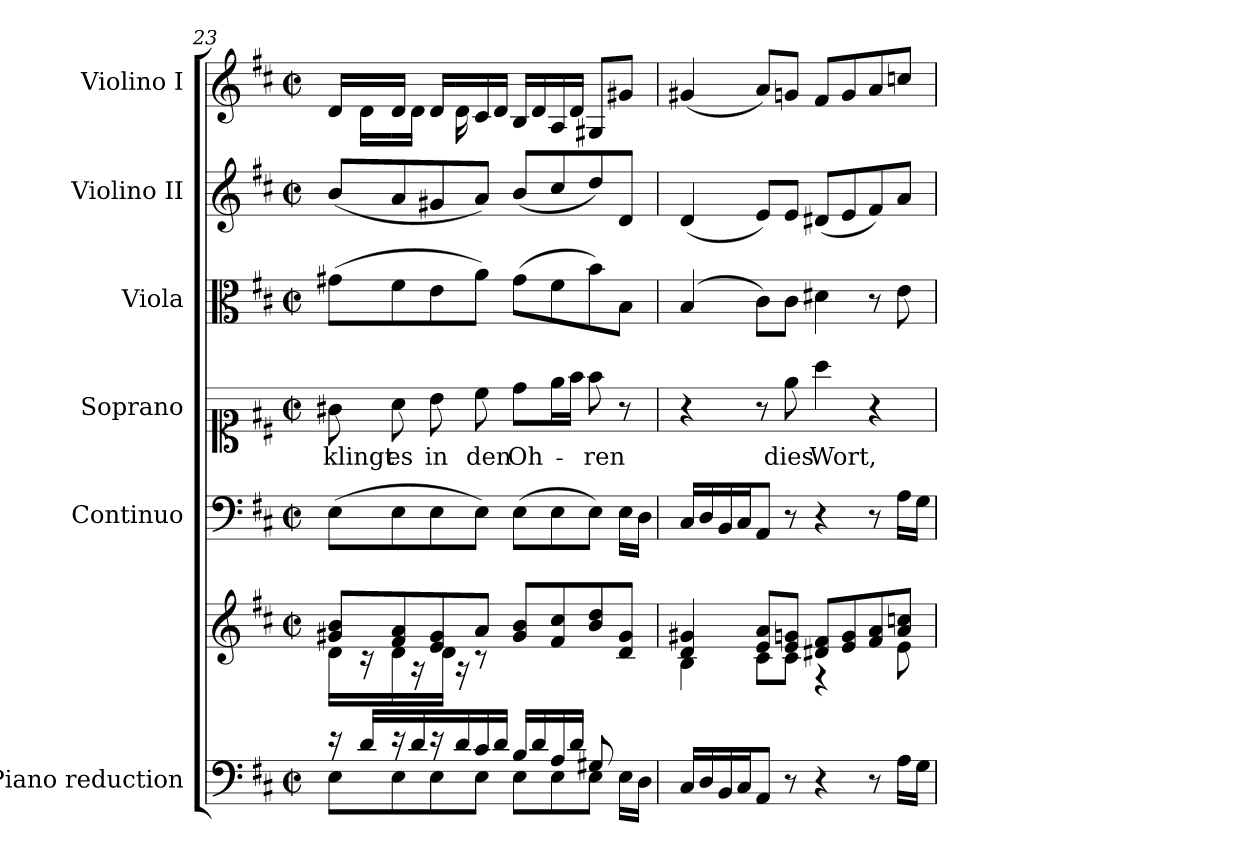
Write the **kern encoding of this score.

**kern	**kern	**kern	**kern	**text	**kern	**kern	**kern
*part6	*part6	*part5	*part4	*part4	*part3	*part2	*part1
*staff7	*staff6	*staff5	*staff4	*staff4	*staff3	*staff2	*staff1
*I"Piano reduction	*	*I"Continuo	*I"Soprano	*	*I"Viola	*I"Violino II	*I"Violino I
*I'Pno	*	*	*	*	*I'Vla	*I'Vln	*I'Vln
*clefF4	*clefG2	*clefF4	*clefC1	*	*clefC3	*clefG2	*clefG2
*k[f#c#]	*k[f#c#]	*k[f#c#]	*k[f#c#]	*	*k[f#c#]	*k[f#c#]	*k[f#c#]
*M2/2	*M2/2	*M2/2	*M2/2	*	*M2/2	*M2/2	*M2/2
*met(c|)	*met(c|)	*met(c|)	*met(c|)	*	*met(c|)	*met(c|)	*met(c|)
=23	=23	=23	=23	=23	=23	=23	=23
*^	*^	*	*	*	*	*	*
*	*	*	*^	*	*	*	*	*	*
!	!	!	!	!	!	!	!LO:LY:b	!	!	!
*	*	*	*	*	*	*	*	*	*	*^
16r	8E\L	8g#X/ 8b/L	16d\LL	2..ryy	(>8E\L	8g#X\	klingt	(>8g#X\L	(<8b/L	16d/LL	16ryy
16d/LL	.	.	16r	.	.	.	.	.	.	16rFyy	16d\LL
!	!	!	!	!	!	!	!LO:LY:b	!	!	!	!
16r	8E\	8f#/ 8a/	16d\	.	8E\	8a\	es	8f#\	8a/	16d/JJ	16ryy
16d/	.	.	16r	.	.	.	.	.	.	16ryy	16d\JJ
!	!	!	!	!	!	!	!LO:LY:b	!	!	!	!
16r	8E\	8e/ 8g#/	16d\JJ	.	8E\	8b\	in	8e\	8g#X/	16d/LL	16ryy
16d/	.	.	16r	.	.	.	.	.	.	16rFyy	16d\
!	!	!	!	!	!	!	!LO:LY:b	!	!	!	!
16c#/	8E\J	8a/J	8r	.	8E\J)	8cc#\	den	8a\J)	8a/J)	16c#/	8ryy
16d/JJ	.	.	.	.	.	.	.	.	.	16d/JJ	.
!	!	!	!	!	!	!	!LO:LY:b	!	!	!	!
16B/LL	8E\L	8g#/ 8b/L	2ryy	.	(>8E\L	8dd\L	Oh-	(>8g#\L	(<8b/L	16B/LL	2ryy
16d/	.	.	.	.	.	.	.	.	.	16d/	.
16A/	8E\	8f#/ 8cc#/	.	.	8E\	16ee\L	.	8f#\	8cc#/	16A/	.
16d/JJ	.	.	.	.	.	16ff#\JJ	.	.	.	16d/JJ	.
!	!	!	!	!	!	!	!LO:LY:b	!	!	!	!
8G#X/L	8E\J	8b/ 8dd/	.	.	8E\J)	8ff#\	-ren	8b\)	8dd/)	8G#X/L	.
8ryy	16E\LL	8d/ 8g#/J	.	8B\J	16E\LL	8r	.	8B\J	8d/J	8g#X/J	.
.	16D\JJ	.	.	.	16D\JJ	.	.	.	.	.	.
*v	*v	*	*	*	*	*	*	*	*	*v	*v
*	*	*v	*v	*	*	*	*	*	*
!!LO:PB:g=z
=24	=24	=24	=24	=24	=24	=24	=24	=24
16C#/LL	4d/ 4g#X/	4B\	16C#/LL	4r	.	(>4B/	(<4d/	(<4g#X/
16D/	.	.	16D/	.	.	.	.	.
16BB/	.	.	16BB/	.	.	.	.	.
16C#/J	.	.	16C#/J	.	.	.	.	.
8AA/J	8e/ 8a/L	8c#\L	8AA/J	8r	.	8c#\L)	8e/L)	8a/L)
!	!	!	!	!	!LO:LY:b	!	!	!
8r	8e/ 8gn/J	8c#\J	8r	8ee\	dies	8c#\J	8e/J	8gn/J
!	!	!	!	!	!LO:LY:b	!	!	!
4r	8d#X/ 8f#/L	4r	4r	4aa\	Wort,	4d#X\	(<8d#X/L	8f#/L
.	8e/ 8g/	.	.	.	.	.	8e/	8g/
8r	8f#/ 8a/	8rg	8r	4r	.	8r	8f#/)	8a/
16A\LL	8a/ 8ccn/J	8e\	16A\LL	.	.	8e\	8a/J	8ccn/J
16G\JJ	.	.	16G\JJ	.	.	.	.	.
*	*v	*v	*	*	*	*	*	*
=	=	=	=	=	=	=	=
*-	*-	*-	*-	*-	*-	*-	*-
